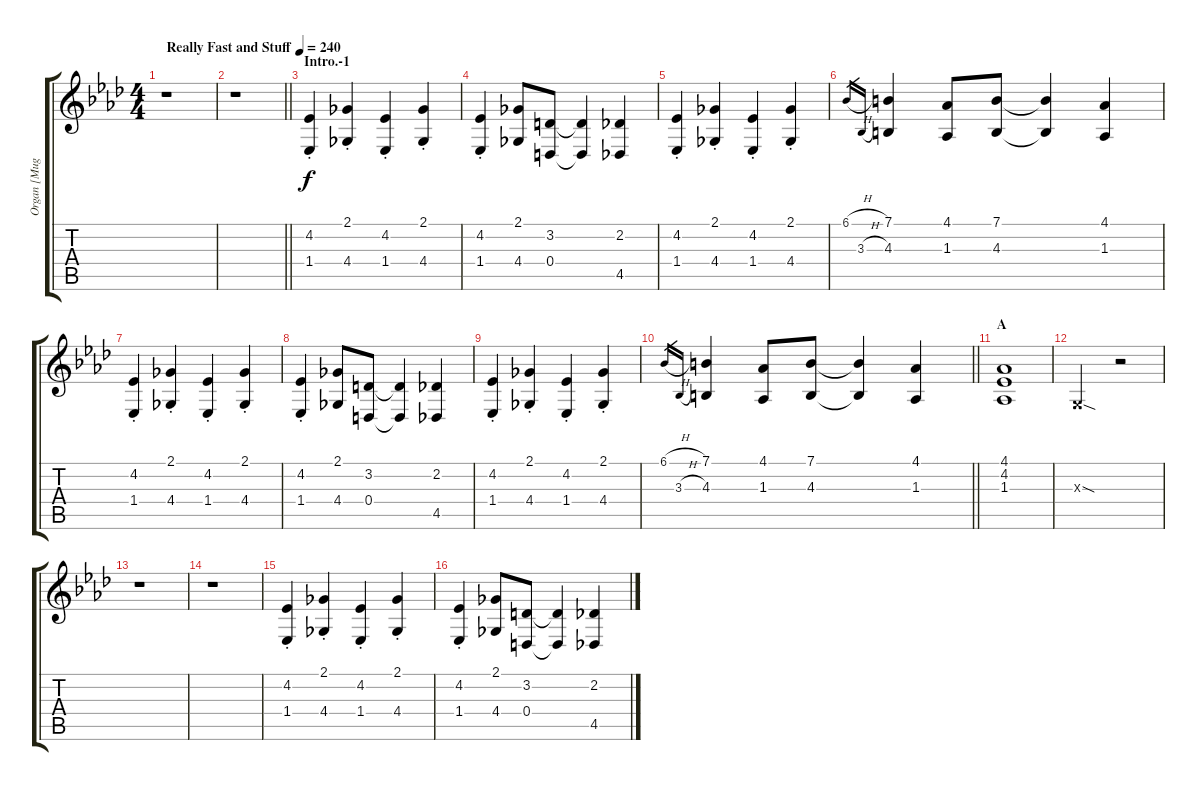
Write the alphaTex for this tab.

\track ("Organ [Mugi]" "Organ [Mug") {instrument rockorgan}
\staff {score tabs}
\tuning (E4 B3 G3 D3 A2 E2) {hide}
\ts (4 4)
\tempo (240 "Really Fast and Stuff")
\clef g2
\ks ab
r.1{dy f instrument rockorgan} |
\barLineRight lightlight
r.1 |
\section ("" "Intro.-1")
(4.2{st} 1.4{st}).4 (2.1{st} 4.4{st}).4 (4.2{st} 1.4{st}).4 (2.1{st} 4.4{st}).4 |
(4.2{st} 1.4{st}).4 (2.1 4.4).8 (3.2 0.4).8 (3.2{t} 0.4{t}).4 (2.2 4.5).4 |
(4.2{st} 1.4{st}).4 (2.1{st} 4.4{st}).4 (4.2{st} 1.4{st}).4 (2.1{st} 4.4{st}).4 |
6.1{h}.16{gr} 3.3{h}.16{gr} (7.1 4.3).4 (4.1 1.3).8 (7.1 4.3).8 (7.1{t} 4.3{t}).4 (4.1 1.3).4 |
(4.2{st} 1.4{st}).4 (2.1{st} 4.4{st}).4 (4.2{st} 1.4{st}).4 (2.1{st} 4.4{st}).4 |
(4.2{st} 1.4{st}).4 (2.1 4.4).8 (3.2 0.4).8 (3.2{t} 0.4{t}).4 (2.2 4.5).4 |
(4.2{st} 1.4{st}).4 (2.1{st} 4.4{st}).4 (4.2{st} 1.4{st}).4 (2.1{st} 4.4{st}).4 |
\barLineRight lightlight
6.1{h}.16{gr} 3.3{h}.16{gr} (7.1 4.3).4 (4.1 1.3).8 (7.1 4.3).8 (7.1{t} 4.3{t}).4 (4.1 1.3).4 |
\section ("" "A")
(4.1 4.2 1.3).1 |
0.3{sod x}.2 r.2 |
r.1 |
r.1 |
(4.2{st} 1.4{st}).4 (2.1{st} 4.4{st}).4 (4.2{st} 1.4{st}).4 (2.1{st} 4.4{st}).4 |
(4.2{st} 1.4{st}).4 (2.1 4.4).8 (3.2 0.4).8 (3.2{t} 0.4{t}).4 (2.2 4.5).4
